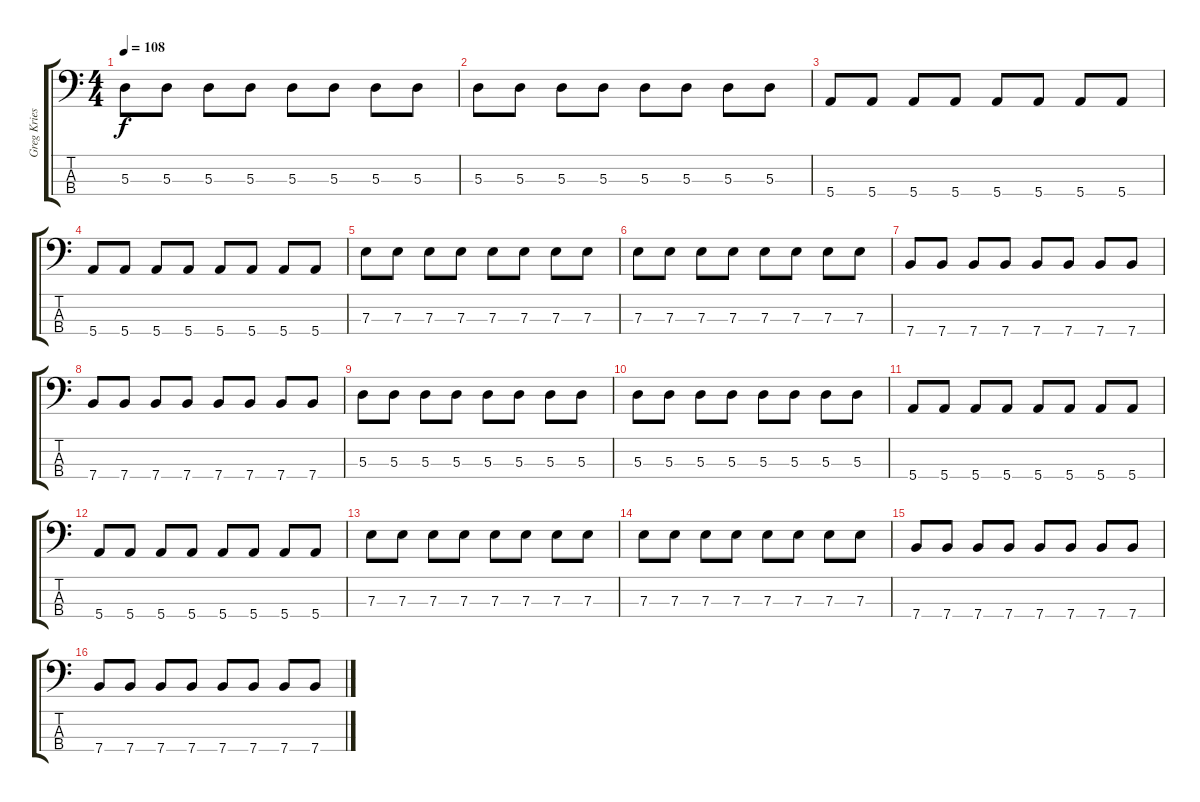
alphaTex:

\track ("Greg Kriesel - Bass" "Greg Kries") {instrument electricbassfinger}
\staff {score tabs}
\tuning (G2 D2 A1 E1) {hide}
\ts (4 4)
\tempo 108
\clef f4
\ks c
5.3.8{dy f} 5.3.8 5.3.8 5.3.8 5.3.8 5.3.8 5.3.8 5.3.8 |
5.3.8 5.3.8 5.3.8 5.3.8 5.3.8 5.3.8 5.3.8 5.3.8 |
5.4.8 5.4.8 5.4.8 5.4.8 5.4.8 5.4.8 5.4.8 5.4.8 |
5.4.8 5.4.8 5.4.8 5.4.8 5.4.8 5.4.8 5.4.8 5.4.8 |
7.3.8 7.3.8 7.3.8 7.3.8 7.3.8 7.3.8 7.3.8 7.3.8 |
7.3.8 7.3.8 7.3.8 7.3.8 7.3.8 7.3.8 7.3.8 7.3.8 |
7.4.8 7.4.8 7.4.8 7.4.8 7.4.8 7.4.8 7.4.8 7.4.8 |
7.4.8 7.4.8 7.4.8 7.4.8 7.4.8 7.4.8 7.4.8 7.4.8 |
5.3.8 5.3.8 5.3.8 5.3.8 5.3.8 5.3.8 5.3.8 5.3.8 |
5.3.8 5.3.8 5.3.8 5.3.8 5.3.8 5.3.8 5.3.8 5.3.8 |
5.4.8 5.4.8 5.4.8 5.4.8 5.4.8 5.4.8 5.4.8 5.4.8 |
5.4.8 5.4.8 5.4.8 5.4.8 5.4.8 5.4.8 5.4.8 5.4.8 |
7.3.8 7.3.8 7.3.8 7.3.8 7.3.8 7.3.8 7.3.8 7.3.8 |
7.3.8 7.3.8 7.3.8 7.3.8 7.3.8 7.3.8 7.3.8 7.3.8 |
7.4.8 7.4.8 7.4.8 7.4.8 7.4.8 7.4.8 7.4.8 7.4.8 |
7.4.8 7.4.8 7.4.8 7.4.8 7.4.8 7.4.8 7.4.8 7.4.8
